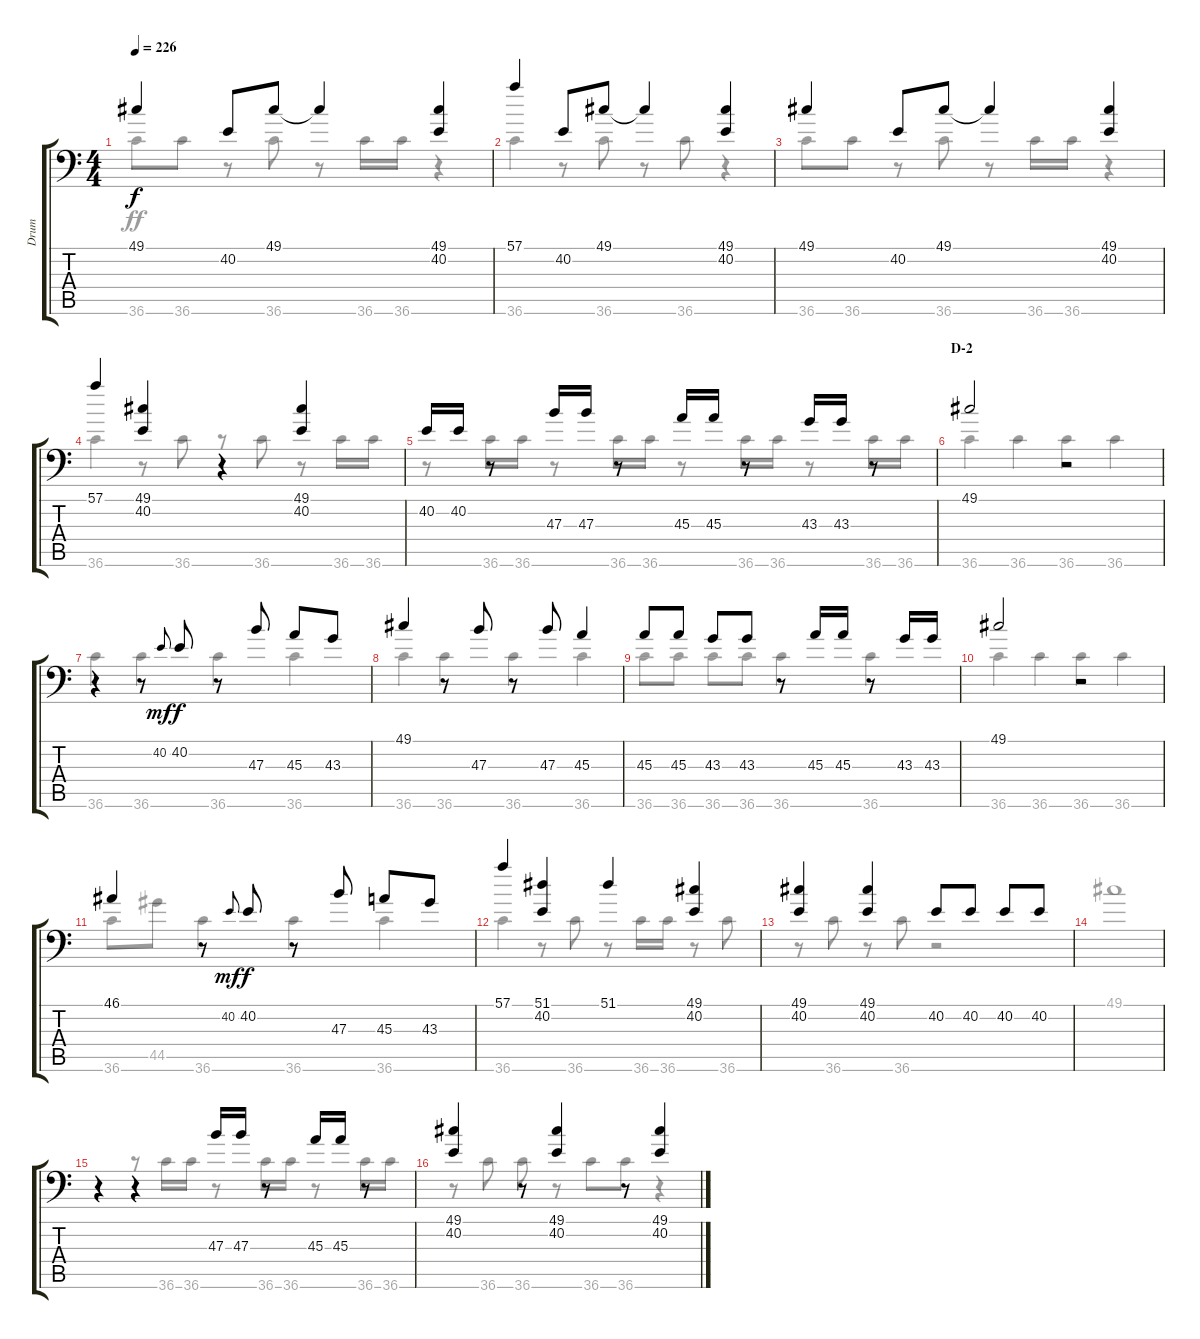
\track ("Drum" "Drum") {instrument acousticgrandpiano}
\staff {score tabs}
\tuning (C-1 C-1 C-1 C-1 C-1 C-1) {hide}
\voice
\ts (4 4)
\tempo 226
\clef f4
\ks c
49.1.4{dy f} 40.2.8 49.1.8 49.1{t}.4 (49.1 40.2).4 |
57.1.4 40.2.8 49.1.8 49.1{t}.4 (49.1 40.2).4 |
49.1.4 40.2.8 49.1.8 49.1{t}.4 (49.1 40.2).4 |
57.1.4 (49.1 40.2).4 r.4 (49.1 40.2).4 |
40.2.16 40.2.16 r.8 47.3.16 47.3.16 r.8 45.3.16 45.3.16 r.8 43.3.16 43.3.16 r.8 |
\section ("" "D-2")
49.1.2 r.2 |
r.4 r.8 40.2.8{gr onbeat dy mf} 40.2.8{dy f} r.8 47.3.8 45.3.8 43.3.8 |
49.1.4 r.8 47.3.8 r.8 47.3.8 45.3.4 |
45.3.8 45.3.8 43.3.8 43.3.8 r.8 45.3.16 45.3.16 r.8 43.3.16 43.3.16 |
49.1.2 r.2 |
46.1.4 r.8 40.2.8{gr onbeat dy mf} 40.2.8{dy f} r.8 47.3.8 45.3.8 43.3.8 |
57.1.4 (51.1 40.2).4 51.1.4 (49.1 40.2).4 |
(49.1 40.2).4 (49.1 40.2).4 40.2.8 40.2.8 40.2.8 40.2.8 |
|
r.4 r.4 47.3.16 47.3.16 r.8 45.3.16 45.3.16 r.8 |
(49.1 40.2).4 r.8 (49.1 40.2).4 r.8 (49.1 40.2).4
\voice
\clef f4
\ottava regular
\simile none
\ks c
36.6.8{dy ff} 36.6.8 r.8 36.6.8 r.8 36.6.16 36.6.16 r.4 |
36.6.4 r.8 36.6.8 r.8 36.6.8 r.4 |
36.6.8 36.6.8 r.8 36.6.8 r.8 36.6.16 36.6.16 r.4 |
36.6.4 r.8 36.6.8 r.8 36.6.8 r.8 36.6.16 36.6.16 |
r.8 36.6.16 36.6.16 r.8 36.6.16 36.6.16 r.8 36.6.16 36.6.16 r.8 36.6.16 36.6.16 |
36.6.4 36.6.4 36.6.4 36.6.4 |
36.6.4 36.6.4 36.6.4 36.6.4 |
36.6.4 36.6.4 36.6.4 36.6.4 |
36.6.8 36.6.8 36.6.8 36.6.8 36.6.4 36.6.4 |
36.6.4 36.6.4 36.6.4 36.6.4 |
36.6.8 44.5.8 36.6.4 36.6.4 36.6.4 |
36.6.4 r.8 36.6.8 r.8 36.6.16 36.6.16 r.8 36.6.8 |
r.8 36.6.8 r.8 36.6.8 r.2 |
49.1.1 |
r.4 r.8 36.6.16 36.6.16 r.8 36.6.16 36.6.16 r.8 36.6.16 36.6.16 |
r.8 36.6.8 36.6.8 r.8 36.6.8 36.6.8 r.4
